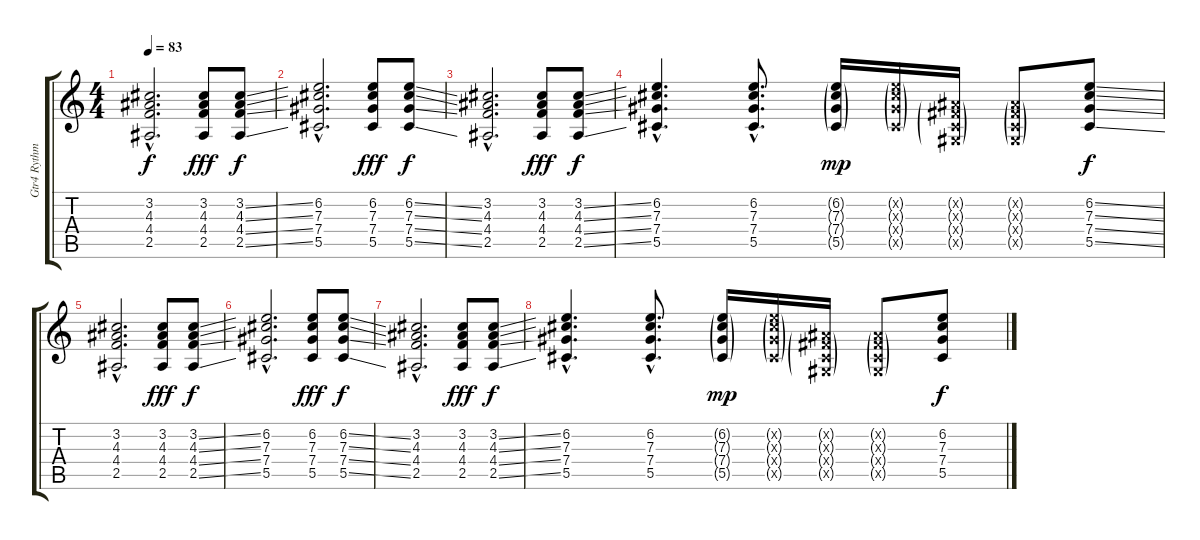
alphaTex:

\track ("Gtr4 Rythm" "Gtr4 Rythm") {instrument distortionguitar}
\staff {score tabs}
\tuning (Eb4 Bb3 Gb3 Db3 Ab2 Eb2) {hide}
\ts (4 4)
\tempo 83
\clef g2
\ks c
(3.2{hac} 4.3{hac} 4.4{hac} 2.5{hac}).2{d dy f} (3.2 4.3 4.4 2.5).8{dy fff} (3.2{ss} 4.3{ss} 4.4{ss} 2.5{ss}).8{dy f} |
(6.2{hac} 7.3{hac} 7.4{hac} 5.5{hac}).2{d} (6.2 7.3 7.4 5.5).8{dy fff} (6.2{ss} 7.3{ss} 7.4{ss} 5.5{ss}).8{dy f} |
(3.2{hac} 4.3{hac} 4.4{hac} 2.5{hac}).2{d} (3.2 4.3 4.4 2.5).8{dy fff} (3.2{ss} 4.3{ss} 4.4{ss} 2.5{ss}).8{dy f} |
(6.2{hac} 7.3{hac} 7.4{hac} 5.5{hac}).4{d} (6.2{hac} 7.3{hac} 7.4{hac} 5.5{hac}).8{d} (6.2{g} 7.3{g} 7.4{g} 5.5{g}).16{dy mp} (6.2{g x} 7.3{g x} 7.4{g x} 5.5{g x}).16 (0.2{g x} 0.3{g x} 0.4{g x} 0.5{g x}).16 (0.2{g x} 0.3{g x} 0.4{g x} 0.5{g x}).8 (6.2{ss} 7.3{ss} 7.4{ss} 5.5{ss}).8{dy f} |
(3.2{hac} 4.3{hac} 4.4{hac} 2.5{hac}).2{d} (3.2 4.3 4.4 2.5).8{dy fff} (3.2{ss} 4.3{ss} 4.4{ss} 2.5{ss}).8{dy f} |
(6.2{hac} 7.3{hac} 7.4{hac} 5.5{hac}).2{d} (6.2 7.3 7.4 5.5).8{dy fff} (6.2{ss} 7.3{ss} 7.4{ss} 5.5{ss}).8{dy f} |
(3.2{hac} 4.3{hac} 4.4{hac} 2.5{hac}).2{d} (3.2 4.3 4.4 2.5).8{dy fff} (3.2{ss} 4.3{ss} 4.4{ss} 2.5{ss}).8{dy f} |
(6.2{hac} 7.3{hac} 7.4{hac} 5.5{hac}).4{d} (6.2{hac} 7.3{hac} 7.4{hac} 5.5{hac}).8{d} (6.2{g} 7.3{g} 7.4{g} 5.5{g}).16{dy mp} (6.2{g x} 7.3{g x} 7.4{g x} 5.5{g x}).16 (0.2{g x} 0.3{g x} 0.4{g x} 0.5{g x}).16 (0.2{g x} 0.3{g x} 0.4{g x} 0.5{g x}).8 (6.2 7.3 7.4 5.5).8{dy f}
